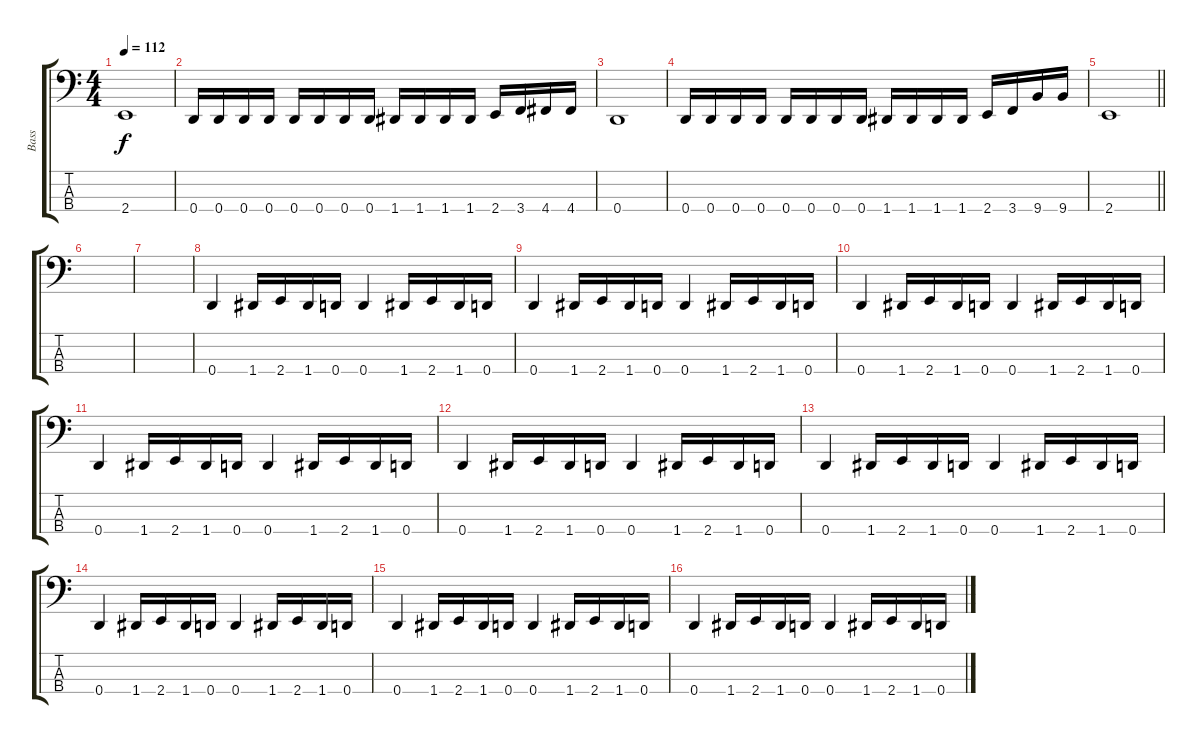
\track ("Bass" "Bass") {instrument electricbassfinger}
\staff {score tabs}
\tuning (G2 D2 A1 D1) {hide}
\ts (4 4)
\tempo 112
\clef f4
\ks c
2.4.1{dy f} |
0.4.16 0.4.16 0.4.16 0.4.16 0.4.16 0.4.16 0.4.16 0.4.16 1.4.16 1.4.16 1.4.16 1.4.16 2.4.16 3.4.16 4.4.16 4.4.16 |
0.4.1 |
0.4.16 0.4.16 0.4.16 0.4.16 0.4.16 0.4.16 0.4.16 0.4.16 1.4.16 1.4.16 1.4.16 1.4.16 2.4.16 3.4.16 9.4.16 9.4.16 |
\barLineRight lightlight
2.4.1 |
\section ("" "")
|
|
0.4.4 1.4.16 2.4.16 1.4.16 0.4.16 0.4.4 1.4.16 2.4.16 1.4.16 0.4.16 |
0.4.4 1.4.16 2.4.16 1.4.16 0.4.16 0.4.4 1.4.16 2.4.16 1.4.16 0.4.16 |
0.4.4 1.4.16 2.4.16 1.4.16 0.4.16 0.4.4 1.4.16 2.4.16 1.4.16 0.4.16 |
0.4.4 1.4.16 2.4.16 1.4.16 0.4.16 0.4.4 1.4.16 2.4.16 1.4.16 0.4.16 |
0.4.4 1.4.16 2.4.16 1.4.16 0.4.16 0.4.4 1.4.16 2.4.16 1.4.16 0.4.16 |
0.4.4 1.4.16 2.4.16 1.4.16 0.4.16 0.4.4 1.4.16 2.4.16 1.4.16 0.4.16 |
0.4.4 1.4.16 2.4.16 1.4.16 0.4.16 0.4.4 1.4.16 2.4.16 1.4.16 0.4.16 |
0.4.4 1.4.16 2.4.16 1.4.16 0.4.16 0.4.4 1.4.16 2.4.16 1.4.16 0.4.16 |
0.4.4 1.4.16 2.4.16 1.4.16 0.4.16 0.4.4 1.4.16 2.4.16 1.4.16 0.4.16
